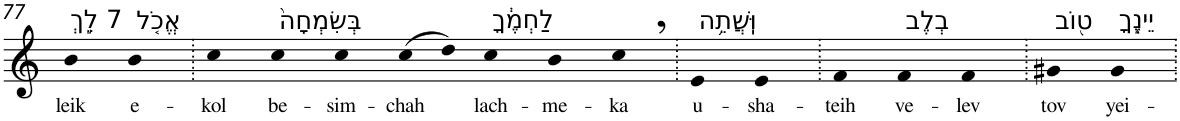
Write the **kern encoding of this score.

**kern	**text
*part1	*part1
*staff1	*staff1
*I"Piano	*
*I'Pno	*
!!LO:PB:g=z
*clefG2	*
*k[]	*
=77	=77
!LO:TX:a:t=7 לֵ֣ךְ	!
!	!LO:LY:b
4b	leik
!LO:TX:a:t=אֱכֹ֤ל	!
!	!LO:LY:b
4b	e-
=78.	=78.
!	!LO:LY:b
4cc	-kol
!LO:TX:a:t=בְּשִׂמְחָה֙	!
!	!LO:LY:b
4cc	be-
!	!LO:LY:b
4cc	-sim-
!	!LO:LY:b
(>8cc	-chah
8dd)	.
!LO:TX:a:t=לַחְמֶ֔ךָ	!
!	!LO:LY:b
4cc	lach-
!	!LO:LY:b
4b	-me-
!	!LO:LY:b
4cc,	-ka
=79.	=79.
!LO:TX:a:t=וּֽשֲׁתֵ֥ה	!
!	!LO:LY:b
4e	u-
!	!LO:LY:b
4e	-sha-
=80.	=80.
!	!LO:LY:b
4f	-teih
!LO:TX:a:t=בְלֶב	!
!	!LO:LY:b
4f	ve-
!	!LO:LY:b
4f	-lev
=81.	=81.
!LO:TX:a:t=ט֖וֹב	!
!	!LO:LY:b
4g#X	tov
!LO:TX:a:t=יֵינֶ֑ךָ	!
!	!LO:LY:b
4g#	yei-
=.	=.
*-	*-
